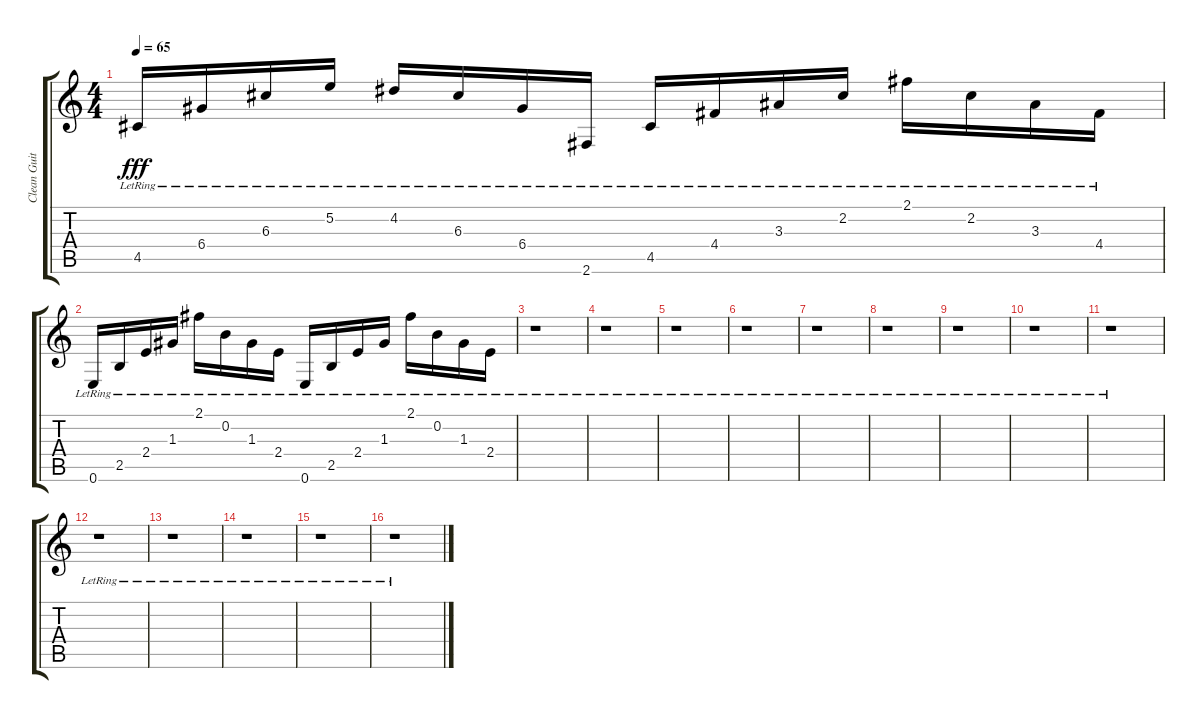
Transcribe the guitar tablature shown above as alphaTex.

\track ("Clean Guitar" "Clean Guit") {instrument electricguitarjazz}
\staff {score tabs}
\tuning (E4 B3 G3 D3 A2 E2) {hide}
\ts (4 4)
\tempo 65
\clef g2
\ks c
4.5{lr}.16{dy fff} 6.4{lr}.16 6.3{lr}.16 5.2{lr}.16 4.2{lr}.16 6.3{lr}.16 6.4{lr}.16 2.6{lr}.16 4.5{lr}.16 4.4{lr}.16 3.3{lr}.16 2.2{lr}.16 2.1{lr}.16 2.2{lr}.16 3.3{lr}.16 4.4{lr}.16 |
0.6{lr}.16 2.5{lr}.16 2.4{lr}.16 1.3{lr}.16 2.1{lr}.16 0.2{lr}.16 1.3{lr}.16 2.4{lr}.16 0.6{lr}.16 2.5{lr}.16 2.4{lr}.16 1.3{lr}.16 2.1{lr}.16 0.2{lr}.16 1.3{lr}.16 2.4{lr}.16 |
r.1 |
r.1 |
r.1 |
r.1 |
r.1 |
r.1 |
r.1 |
r.1 |
r.1 |
r.1 |
r.1 |
r.1 |
r.1 |
r.1
